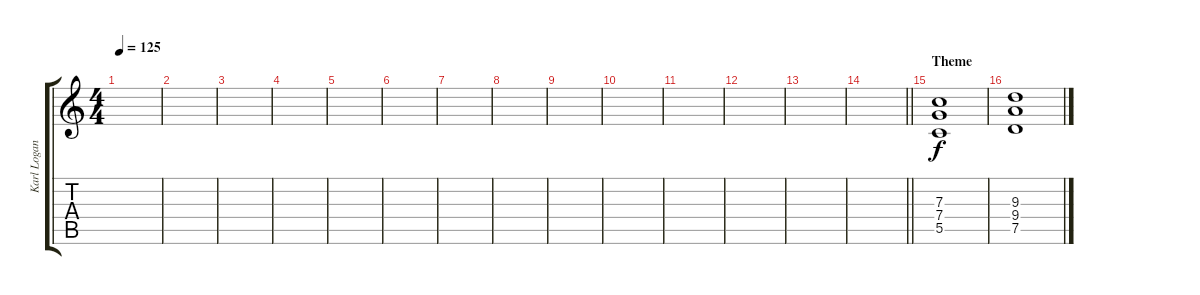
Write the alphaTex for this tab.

\track ("Karl Logan" "Karl Logan") {instrument acousticguitarsteel}
\staff {score tabs}
\tuning (D4 A3 F3 C3 G2 D2) {hide}
\ts (4 4)
\tempo 125
\clef g2
\ks c
|
|
|
|
|
|
|
|
|
|
|
|
|
\barLineRight lightlight
|
\section ("" "Theme")
(7.3 7.4 5.5).1 |
(9.3 9.4 7.5).1
